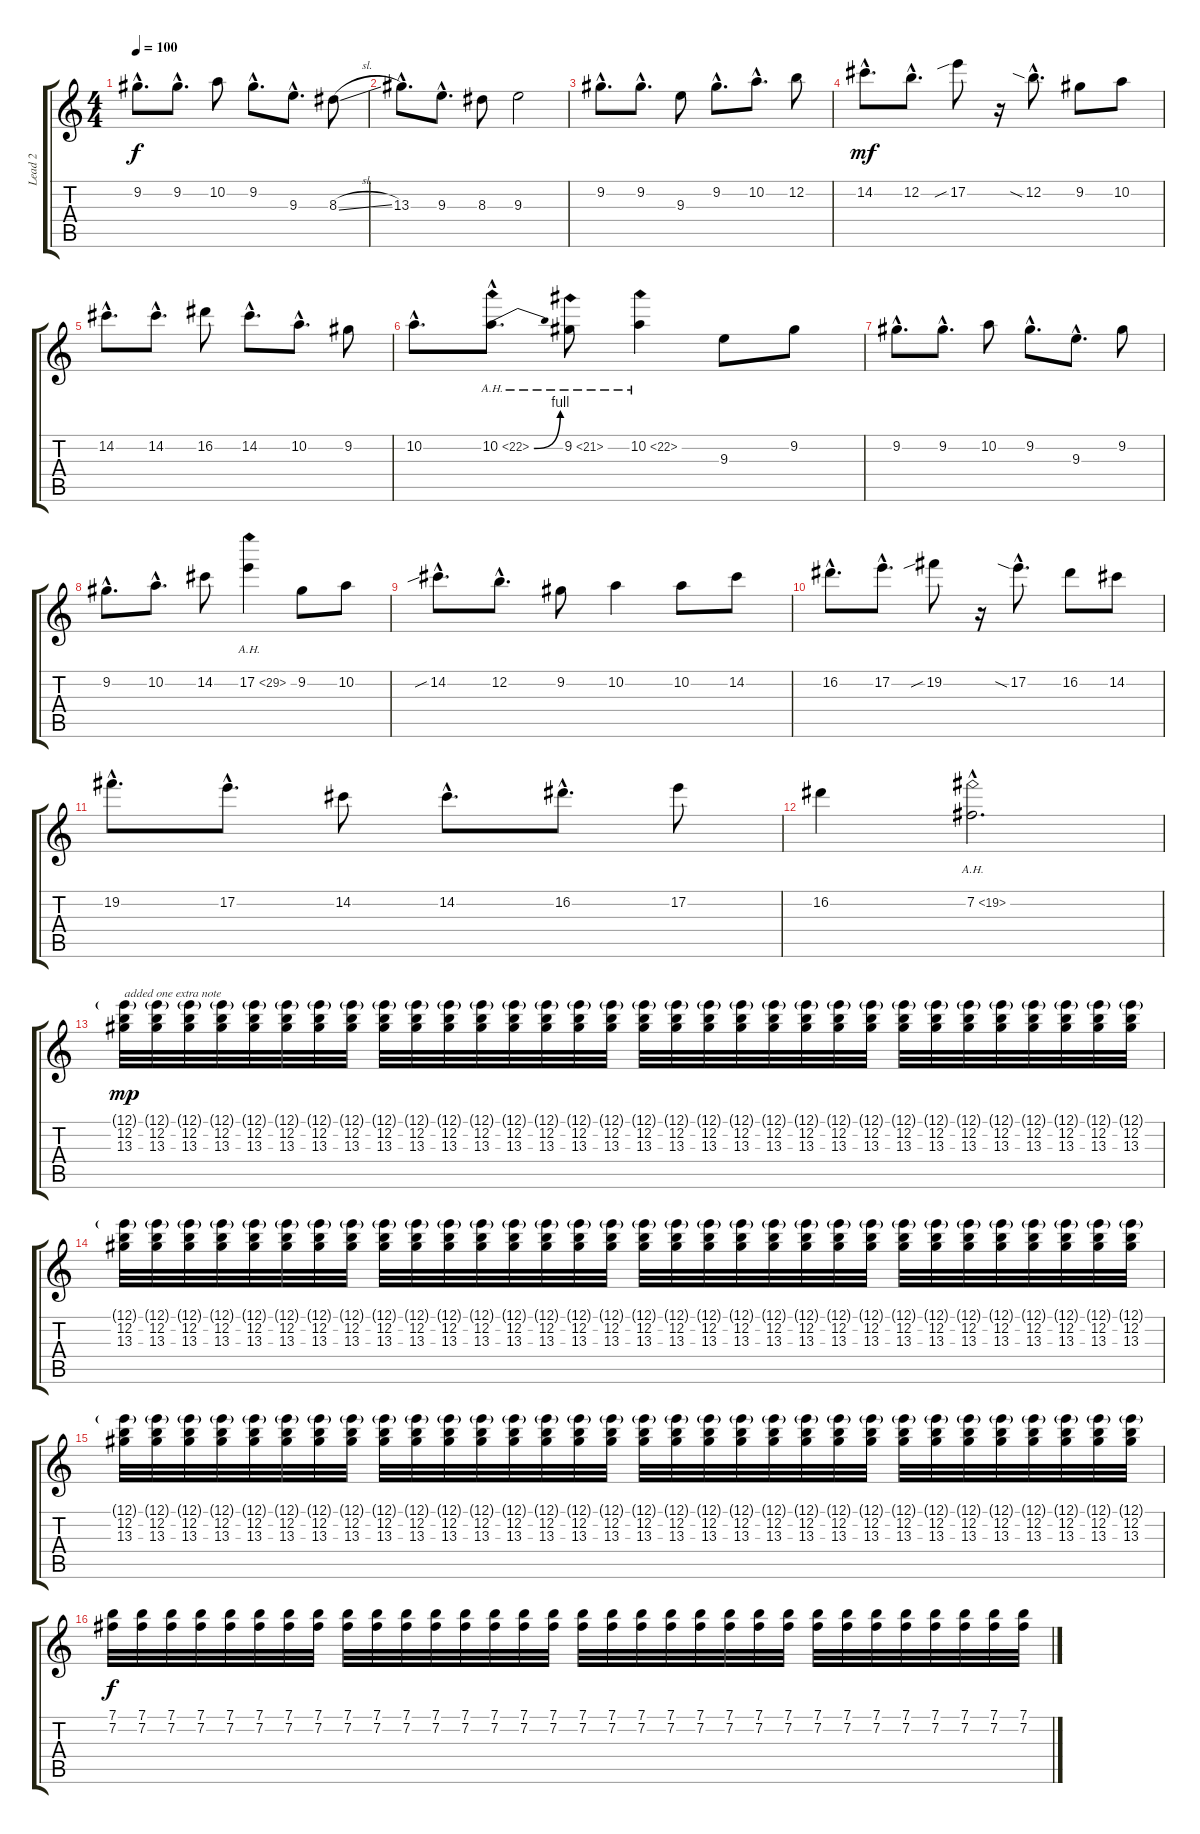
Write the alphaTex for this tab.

\track ("Lead 2" "Lead 2") {instrument distortionguitar}
\staff {score tabs}
\tuning (E4 B3 G3 D3 A2 E2) {hide}
\ts (4 4)
\tempo 100
\clef g2
\ks c
9.2{hac}.8{d dy f instrument distortionguitar} 9.2{hac}.8{d} 10.2.8 9.2{hac}.8{d} 9.3{hac}.8{d} 8.3{sl}.8 |
13.3{hac}.8{d} 9.3{hac}.8{d} 8.3.8 9.3.2 |
9.2{hac}.8{d} 9.2{hac}.8{d} 9.3.8 9.2{hac}.8{d} 10.2{hac}.8{d} 12.2.8 |
14.2{hac}.8{d dy mf} 12.2{hac}.8{d} 17.2{sib}.8 r.16 12.2{sia hac}.8{d} 9.2.8 10.2.8 |
14.2{hac}.8{d} 14.2{hac}.8{d} 16.2.8 14.2{hac}.8{d} 10.2{hac}.8{d} 9.2.8 |
10.2{hac}.8{d} 10.2{be (bend 0 0 60 4) ah 12 hac}.8{d} 9.2{ah 12}.8 10.2{ah 12}.4 9.3.8 9.2.8 |
9.2{hac}.8{d} 9.2{hac}.8{d} 10.2.8 9.2{hac}.8{d} 9.3{hac}.8{d} 9.2.8 |
9.2{hac}.8{d} 10.2{hac}.8{d} 14.2.8 17.2{ah 12}.4 9.2.8 10.2.8 |
14.2{sib hac}.8{d} 12.2{hac}.8{d} 9.2.8 10.2.4 10.2.8 14.2.8 |
16.2{hac}.8{d} 17.2{hac}.8{d} 19.2{sib}.8 r.16 17.2{sia hac}.8{d} 16.2.8 14.2.8 |
19.2{hac}.8{d} 17.2{hac}.8{d} 14.2.8 14.2{hac}.8{d} 16.2{hac}.8{d} 17.2.8 |
16.2.4 7.2{ah 12 hac}.2{d} |
\section ("" "")
(12.1{g} 12.2 13.3).32{txt "added one extra note" dy mp volume 10} (12.1{g} 12.2 13.3).32 (12.1{g} 12.2 13.3).32 (12.1{g} 12.2 13.3).32 (12.1{g} 12.2 13.3).32 (12.1{g} 12.2 13.3).32 (12.1{g} 12.2 13.3).32 (12.1{g} 12.2 13.3).32 (12.1{g} 12.2 13.3).32 (12.1{g} 12.2 13.3).32 (12.1{g} 12.2 13.3).32 (12.1{g} 12.2 13.3).32 (12.1{g} 12.2 13.3).32 (12.1{g} 12.2 13.3).32 (12.1{g} 12.2 13.3).32 (12.1{g} 12.2 13.3).32 (12.1{g} 12.2 13.3).32 (12.1{g} 12.2 13.3).32 (12.1{g} 12.2 13.3).32 (12.1{g} 12.2 13.3).32 (12.1{g} 12.2 13.3).32 (12.1{g} 12.2 13.3).32 (12.1{g} 12.2 13.3).32 (12.1{g} 12.2 13.3).32 (12.1{g} 12.2 13.3).32 (12.1{g} 12.2 13.3).32 (12.1{g} 12.2 13.3).32 (12.1{g} 12.2 13.3).32 (12.1{g} 12.2 13.3).32 (12.1{g} 12.2 13.3).32 (12.1{g} 12.2 13.3).32 (12.1{g} 12.2 13.3).32 |
(12.1{g} 12.2 13.3).32 (12.1{g} 12.2 13.3).32 (12.1{g} 12.2 13.3).32 (12.1{g} 12.2 13.3).32 (12.1{g} 12.2 13.3).32 (12.1{g} 12.2 13.3).32 (12.1{g} 12.2 13.3).32 (12.1{g} 12.2 13.3).32 (12.1{g} 12.2 13.3).32 (12.1{g} 12.2 13.3).32 (12.1{g} 12.2 13.3).32 (12.1{g} 12.2 13.3).32 (12.1{g} 12.2 13.3).32 (12.1{g} 12.2 13.3).32 (12.1{g} 12.2 13.3).32 (12.1{g} 12.2 13.3).32 (12.1{g} 12.2 13.3).32 (12.1{g} 12.2 13.3).32 (12.1{g} 12.2 13.3).32 (12.1{g} 12.2 13.3).32 (12.1{g} 12.2 13.3).32 (12.1{g} 12.2 13.3).32 (12.1{g} 12.2 13.3).32 (12.1{g} 12.2 13.3).32 (12.1{g} 12.2 13.3).32 (12.1{g} 12.2 13.3).32 (12.1{g} 12.2 13.3).32 (12.1{g} 12.2 13.3).32 (12.1{g} 12.2 13.3).32 (12.1{g} 12.2 13.3).32 (12.1{g} 12.2 13.3).32 (12.1{g} 12.2 13.3).32 |
(12.1{g} 12.2 13.3).32 (12.1{g} 12.2 13.3).32 (12.1{g} 12.2 13.3).32 (12.1{g} 12.2 13.3).32 (12.1{g} 12.2 13.3).32 (12.1{g} 12.2 13.3).32 (12.1{g} 12.2 13.3).32 (12.1{g} 12.2 13.3).32 (12.1{g} 12.2 13.3).32 (12.1{g} 12.2 13.3).32 (12.1{g} 12.2 13.3).32 (12.1{g} 12.2 13.3).32 (12.1{g} 12.2 13.3).32 (12.1{g} 12.2 13.3).32 (12.1{g} 12.2 13.3).32 (12.1{g} 12.2 13.3).32 (12.1{g} 12.2 13.3).32 (12.1{g} 12.2 13.3).32 (12.1{g} 12.2 13.3).32 (12.1{g} 12.2 13.3).32 (12.1{g} 12.2 13.3).32 (12.1{g} 12.2 13.3).32 (12.1{g} 12.2 13.3).32 (12.1{g} 12.2 13.3).32 (12.1{g} 12.2 13.3).32 (12.1{g} 12.2 13.3).32 (12.1{g} 12.2 13.3).32 (12.1{g} 12.2 13.3).32 (12.1{g} 12.2 13.3).32 (12.1{g} 12.2 13.3).32 (12.1{g} 12.2 13.3).32 (12.1{g} 12.2 13.3).32 |
(7.1 7.2).32{dy f} (7.1 7.2).32 (7.1 7.2).32 (7.1 7.2).32 (7.1 7.2).32 (7.1 7.2).32 (7.1 7.2).32 (7.1 7.2).32 (7.1 7.2).32 (7.1 7.2).32 (7.1 7.2).32 (7.1 7.2).32 (7.1 7.2).32 (7.1 7.2).32 (7.1 7.2).32 (7.1 7.2).32 (7.1 7.2).32 (7.1 7.2).32 (7.1 7.2).32 (7.1 7.2).32 (7.1 7.2).32 (7.1 7.2).32 (7.1 7.2).32 (7.1 7.2).32 (7.1 7.2).32 (7.1 7.2).32 (7.1 7.2).32 (7.1 7.2).32 (7.1 7.2).32 (7.1 7.2).32 (7.1 7.2).32 (7.1 7.2).32
